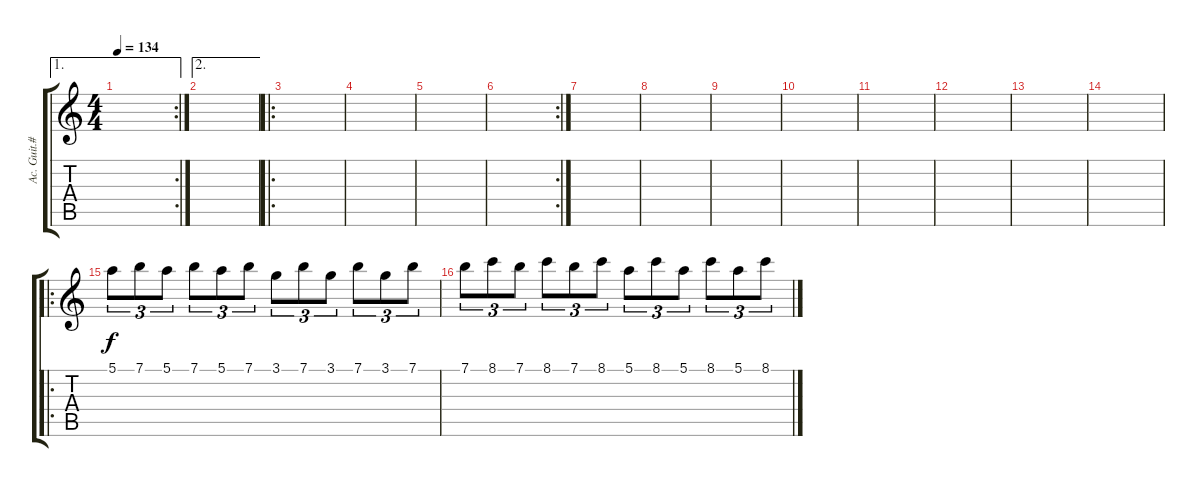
\track ("Ac. Guit.#2" "Ac. Guit.#") {instrument acousticguitarsteel}
\staff {score tabs}
\tuning (E4 B3 G3 D3 A2 E2) {hide}
\ae 1
\rc 2
\ts (4 4)
\tempo 134
\clef g2
\ks c
|
\ae 2
|
\ro
|
|
|
\rc 2
|
|
|
|
|
|
|
|
|
\ro
5.1.8{tu (3 2) volume 15 instrument overdrivenguitar} 7.1.8{tu (3 2)} 5.1.8{tu (3 2)} 7.1.8{tu (3 2)} 5.1.8{tu (3 2)} 7.1.8{tu (3 2)} 3.1.8{tu (3 2)} 7.1.8{tu (3 2)} 3.1.8{tu (3 2)} 7.1.8{tu (3 2)} 3.1.8{tu (3 2)} 7.1.8{tu (3 2)} |
7.1.8{tu (3 2)} 8.1.8{tu (3 2)} 7.1.8{tu (3 2)} 8.1.8{tu (3 2)} 7.1.8{tu (3 2)} 8.1.8{tu (3 2)} 5.1.8{tu (3 2)} 8.1.8{tu (3 2)} 5.1.8{tu (3 2)} 8.1.8{tu (3 2)} 5.1.8{tu (3 2)} 8.1.8{tu (3 2)}
